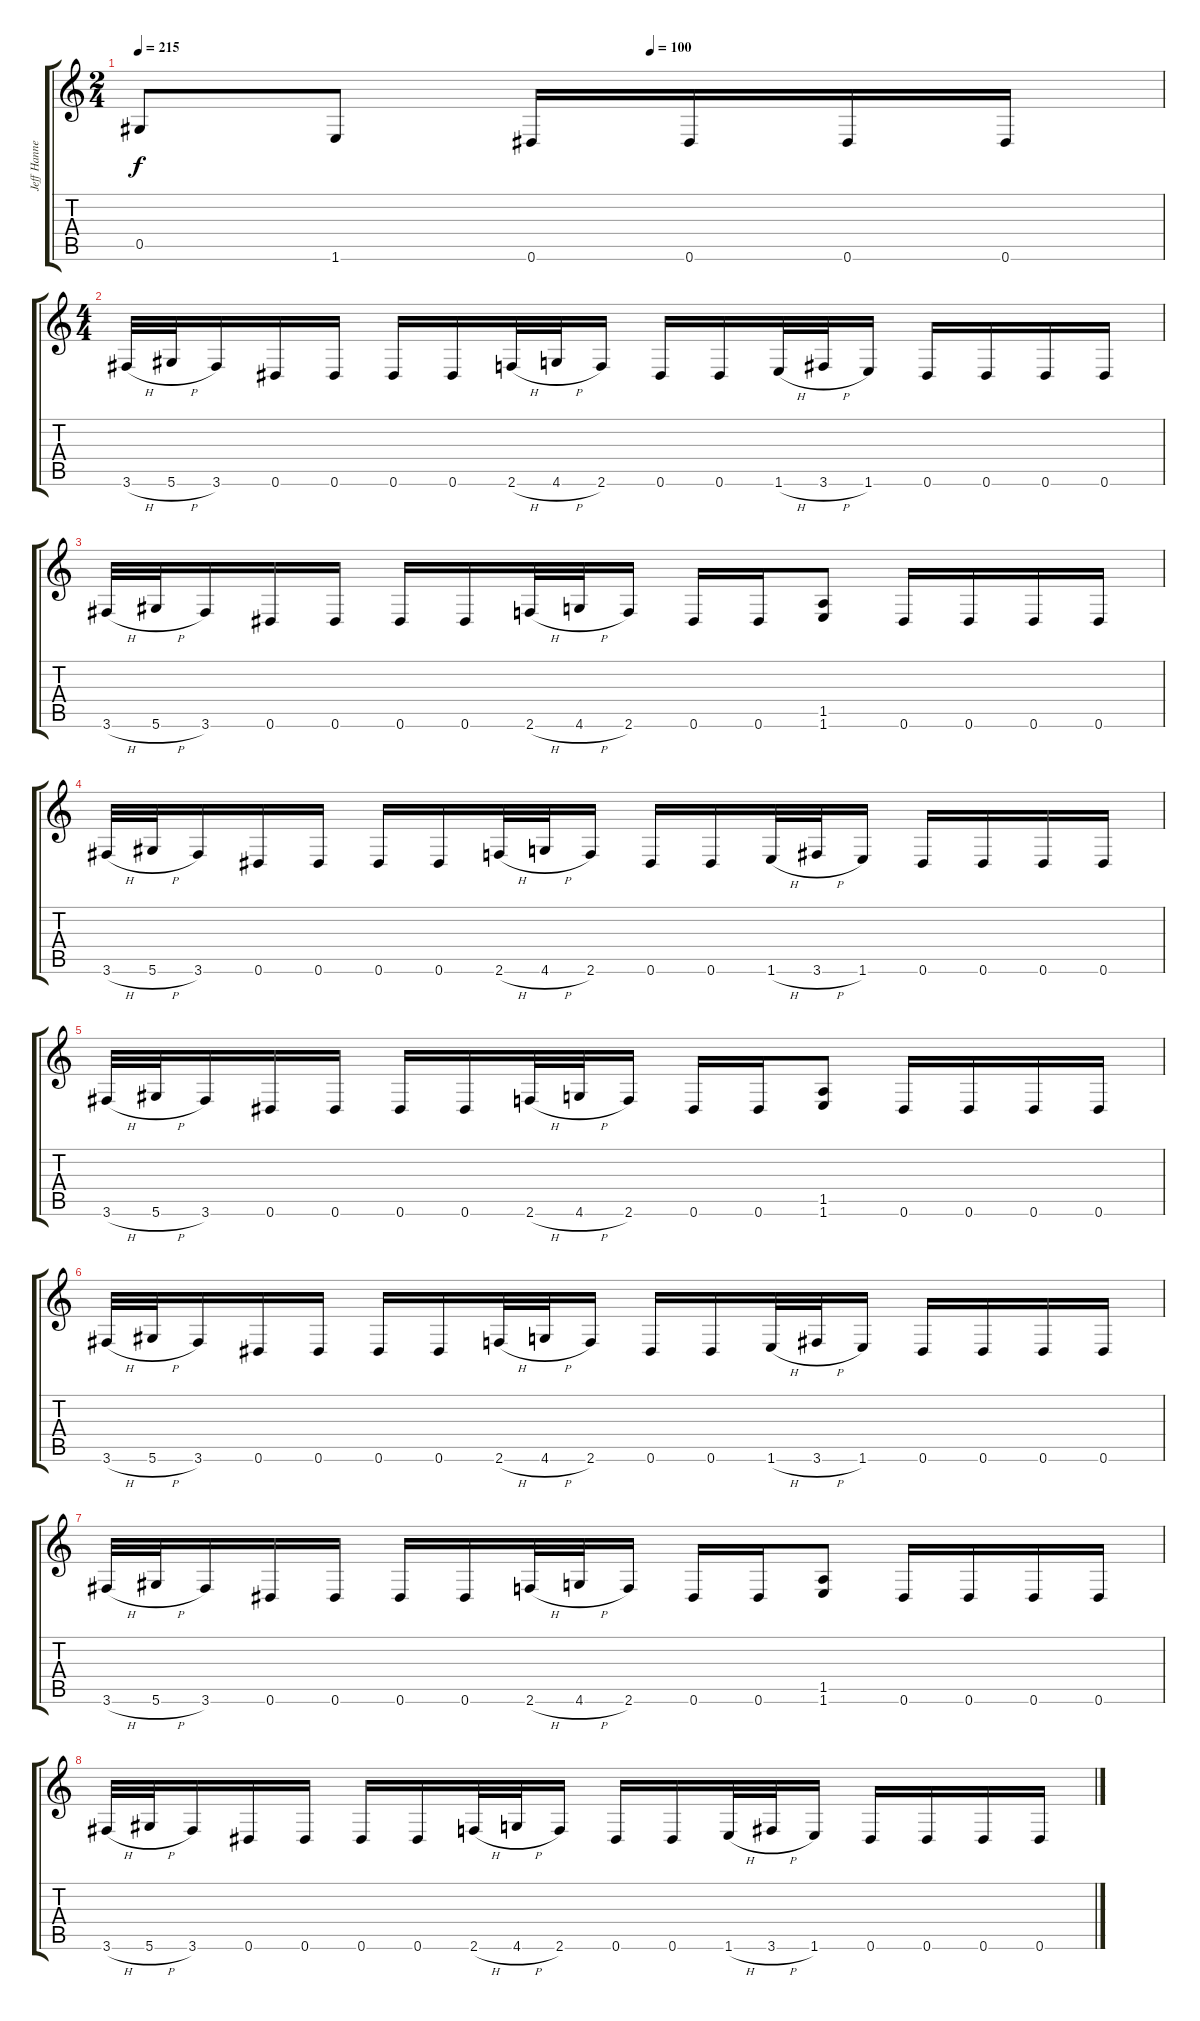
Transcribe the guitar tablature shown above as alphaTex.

\track ("Jeff Hannemann" "Jeff Hanne") {instrument distortionguitar}
\staff {score tabs}
\tuning (Eb4 Bb3 Gb3 Db3 Ab2 Eb2) {hide}
\ts (2 4)
\tempo 215
\tempo (100 0.5)
\clef g2
\ks c
0.5.8{dy f} 1.6.8 0.6.16 0.6.16 0.6.16 0.6.16 |
\ts (4 4)
3.6{h}.32 5.6{h}.32 3.6.16 0.6.16 0.6.16 0.6.16 0.6.16 2.6{h}.32 4.6{h}.32 2.6.16 0.6.16 0.6.16 1.6{h}.32 3.6{h}.32 1.6.16 0.6.16 0.6.16 0.6.16 0.6.16 |
3.6{h}.32 5.6{h}.32 3.6.16 0.6.16 0.6.16 0.6.16 0.6.16 2.6{h}.32 4.6{h}.32 2.6.16 0.6.16 0.6.16 (1.5 1.6).8 0.6.16 0.6.16 0.6.16 0.6.16 |
3.6{h}.32 5.6{h}.32 3.6.16 0.6.16 0.6.16 0.6.16 0.6.16 2.6{h}.32 4.6{h}.32 2.6.16 0.6.16 0.6.16 1.6{h}.32 3.6{h}.32 1.6.16 0.6.16 0.6.16 0.6.16 0.6.16 |
3.6{h}.32 5.6{h}.32 3.6.16 0.6.16 0.6.16 0.6.16 0.6.16 2.6{h}.32 4.6{h}.32 2.6.16 0.6.16 0.6.16 (1.5 1.6).8 0.6.16 0.6.16 0.6.16 0.6.16 |
3.6{h}.32 5.6{h}.32 3.6.16 0.6.16 0.6.16 0.6.16 0.6.16 2.6{h}.32 4.6{h}.32 2.6.16 0.6.16 0.6.16 1.6{h}.32 3.6{h}.32 1.6.16 0.6.16 0.6.16 0.6.16 0.6.16 |
3.6{h}.32 5.6{h}.32 3.6.16 0.6.16 0.6.16 0.6.16 0.6.16 2.6{h}.32 4.6{h}.32 2.6.16 0.6.16 0.6.16 (1.5 1.6).8 0.6.16 0.6.16 0.6.16 0.6.16 |
3.6{h}.32 5.6{h}.32 3.6.16 0.6.16 0.6.16 0.6.16 0.6.16 2.6{h}.32 4.6{h}.32 2.6.16 0.6.16 0.6.16 1.6{h}.32 3.6{h}.32 1.6.16 0.6.16 0.6.16 0.6.16 0.6.16
